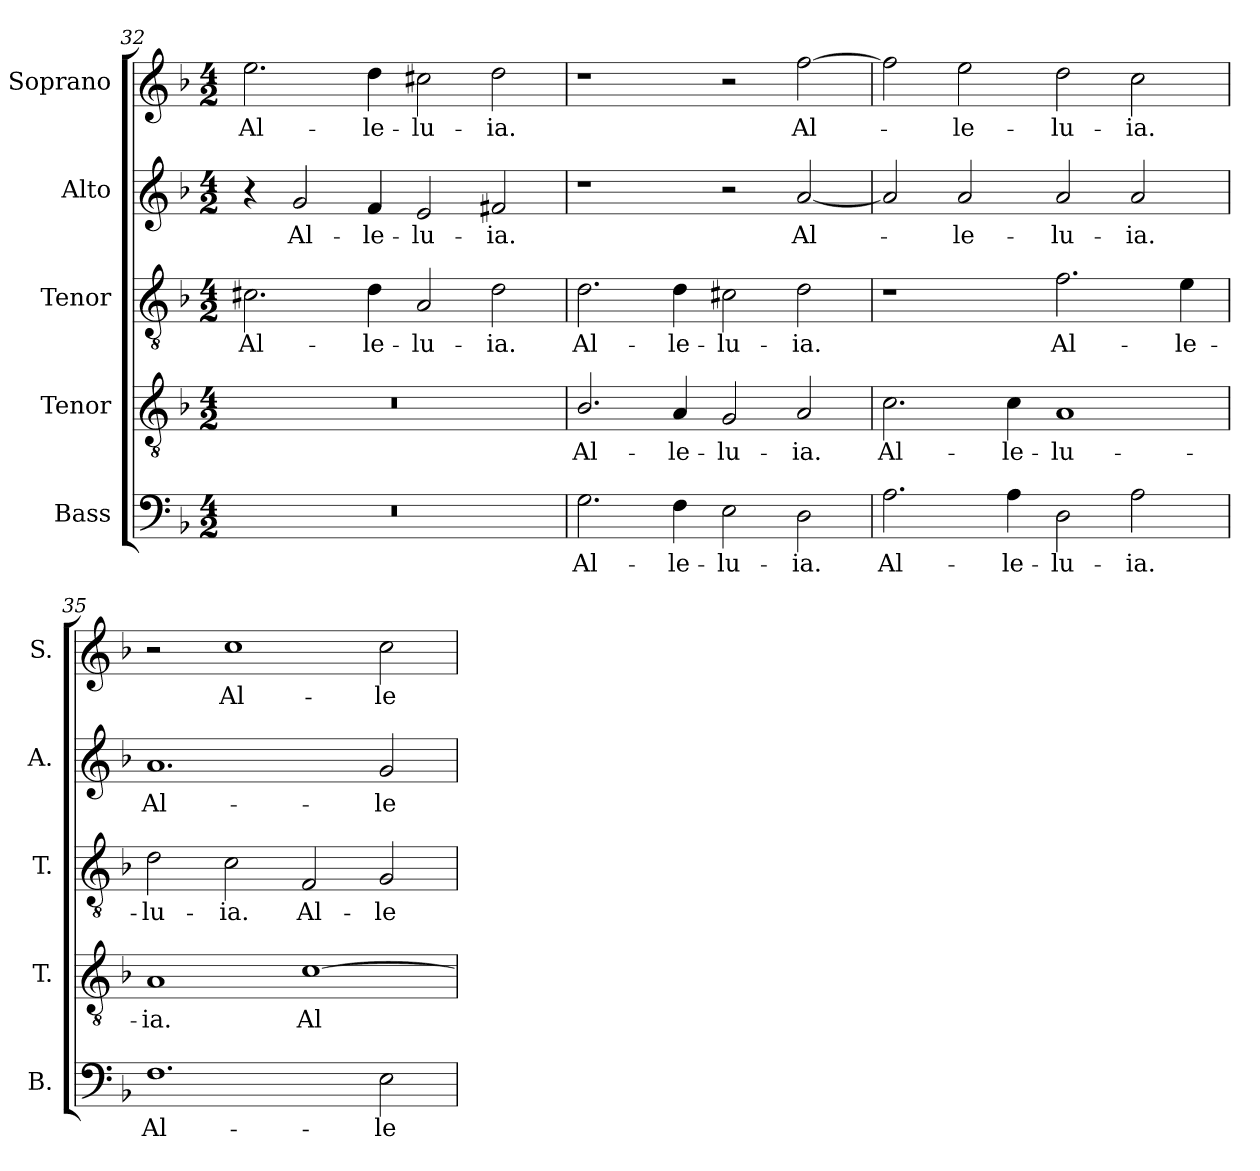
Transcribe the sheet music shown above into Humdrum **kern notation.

**kern	**text	**kern	**text	**kern	**text	**kern	**text	**kern	**text
*part5	*part5	*part4	*part4	*part3	*part3	*part2	*part2	*part1	*part1
*staff5	*staff5	*staff4	*staff4	*staff3	*staff3	*staff2	*staff2	*staff1	*staff1
*I"Bass	*	*I"Tenor	*	*I"Tenor	*	*I"Alto	*	*I"Soprano	*
*I'B.	*	*I'T.	*	*I'T.	*	*I'A.	*	*I'S.	*
*clefF4	*	*clefGv2	*	*clefGv2	*	*clefG2	*	*clefG2	*
*	*	*ITrd7c12	*	*ITrd7c12	*	*	*	*	*
*k[b-]	*	*k[b-]	*	*k[b-]	*	*k[b-]	*	*k[b-]	*
*F:	*	*F:	*	*F:	*	*F:	*	*F:	*
*M4/2	*	*M4/2	*	*M4/2	*	*M4/2	*	*M4/2	*
=32	=32	=32	=32	=32	=32	=32	=32	=32	=32
!LO:N:vis=1	!	!LO:N:vis=1	!	!	!	!	!	!	!
!	!	!	!	!	!LO:LY:b:color=#000000	!	!	!	!
!	!	!	!	!	!	!	!	!	!LO:LY:b:color=#000000
0r	.	0r	.	2.C#Xi\	Al-	4r	.	2.eei\	Al-
!	!	!	!	!	!	!	!LO:LY:b:color=#000000	!	!
.	.	.	.	.	.	2gi/	Al-	.	.
!	!	!	!	!	!LO:LY:b:color=#000000	!	!	!	!
!	!	!	!	!	!	!	!LO:LY:b:color=#000000	!	!
!	!	!	!	!	!	!	!	!	!LO:LY:b:color=#000000
.	.	.	.	4Di\	-le-	4fi/	-le-	4ddi\	-le-
!	!	!	!	!	!LO:LY:b:color=#000000	!	!	!	!
!	!	!	!	!	!	!	!LO:LY:b:color=#000000	!	!
!	!	!	!	!	!	!	!	!	!LO:LY:b:color=#000000
.	.	.	.	2AAi/	-lu-	2ei/	-lu-	2cc#Xi\	-lu-
!	!	!	!	!	!LO:LY:b:color=#000000	!	!	!	!
!	!	!	!	!	!	!	!LO:LY:b:color=#000000	!	!
!	!	!	!	!	!	!	!	!	!LO:LY:b:color=#000000
.	.	.	.	2Di\	-ia.	2f#Xi/	-ia.	2ddi\	-ia.
=33	=33	=33	=33	=33	=33	=33	=33	=33	=33
!	!LO:LY:b:color=#000000	!	!	!	!	!	!	!	!
!	!	!	!LO:LY:b:color=#000000	!	!	!	!	!	!
!	!	!	!	!	!LO:LY:b:color=#000000	!	!	!	!
2.Gi\	Al-	2.BB-i/	Al-	2.Di\	Al-	1r	.	1r	.
!	!LO:LY:b:color=#000000	!	!	!	!	!	!	!	!
!	!	!	!LO:LY:b:color=#000000	!	!	!	!	!	!
!	!	!	!	!	!LO:LY:b:color=#000000	!	!	!	!
4Fi\	-le-	4AAi/	-le-	4Di\	-le-	.	.	.	.
!	!LO:LY:b:color=#000000	!	!	!	!	!	!	!	!
!	!	!	!LO:LY:b:color=#000000	!	!	!	!	!	!
!	!	!	!	!	!LO:LY:b:color=#000000	!	!	!	!
2Ei\	-lu-	2GGi/	-lu-	2C#Xi\	-lu-	2r	.	2r	.
!	!LO:LY:b:color=#000000	!	!	!	!	!	!	!	!
!	!	!	!LO:LY:b:color=#000000	!	!	!	!	!	!
!	!	!	!	!	!LO:LY:b:color=#000000	!	!	!	!
!	!	!	!	!	!	!	!LO:LY:b:color=#000000	!	!
!	!	!	!	!	!	!	!	!	!LO:LY:b:color=#000000
2Di\	-ia.	2AAi/	-ia.	2Di\	-ia.	[2ai/	Al-	[2ffi\	Al-
!!LO:PB:g=z
=34	=34	=34	=34	=34	=34	=34	=34	=34	=34
!	!LO:LY:b:color=#000000	!	!	!	!	!	!	!	!
!	!	!	!LO:LY:b:color=#000000	!	!	!	!	!	!
2.Ai\	Al-	2.Ci\	Al-	1r	.	2ai/]	.	2ffi\]	.
!	!	!	!	!	!	!	!LO:LY:b:color=#000000	!	!
!	!	!	!	!	!	!	!	!	!LO:LY:b:color=#000000
.	.	.	.	.	.	2ai/	-le-	2eei\	-le-
!	!LO:LY:b:color=#000000	!	!	!	!	!	!	!	!
!	!	!	!LO:LY:b:color=#000000	!	!	!	!	!	!
4Ai\	-le-	4Ci\	-le-	.	.	.	.	.	.
!	!LO:LY:b:color=#000000	!	!	!	!	!	!	!	!
!	!	!	!LO:LY:b:color=#000000	!	!	!	!	!	!
!	!	!	!	!	!LO:LY:b:color=#000000	!	!	!	!
!	!	!	!	!	!	!	!LO:LY:b:color=#000000	!	!
!	!	!	!	!	!	!	!	!	!LO:LY:b:color=#000000
2Di\	-lu-	1AAi	-lu-	2.Fi\	Al-	2ai/	-lu-	2ddi\	-lu-
!	!LO:LY:b:color=#000000	!	!	!	!	!	!	!	!
!	!	!	!	!	!	!	!LO:LY:b:color=#000000	!	!
!	!	!	!	!	!	!	!	!	!LO:LY:b:color=#000000
2Ai\	-ia.	.	.	.	.	2ai/	-ia.	2cci\	-ia.
!	!	!	!	!	!LO:LY:b:color=#000000	!	!	!	!
.	.	.	.	4Ei\	-le-	.	.	.	.
=35	=35	=35	=35	=35	=35	=35	=35	=35	=35
!	!LO:LY:b:color=#000000	!	!	!	!	!	!	!	!
!	!	!	!LO:LY:b:color=#000000	!	!	!	!	!	!
!	!	!	!	!	!LO:LY:b:color=#000000	!	!	!	!
!	!	!	!	!	!	!	!LO:LY:b:color=#000000	!	!
1.Fi	Al-	1AAi	-ia.	2Di\	-lu-	1.ai	Al-	2r	.
!	!	!	!	!	!LO:LY:b:color=#000000	!	!	!	!
!	!	!	!	!	!	!	!	!	!LO:LY:b:color=#000000
.	.	.	.	2Ci\	-ia.	.	.	1cci	Al-
!	!	!	!LO:LY:b:color=#000000	!	!	!	!	!	!
!	!	!	!	!	!LO:LY:b:color=#000000	!	!	!	!
.	.	[1Ci	Al-	2FFi/	Al-	.	.	.	.
!	!LO:LY:b:color=#000000	!	!	!	!	!	!	!	!
!	!	!	!	!	!LO:LY:b:color=#000000	!	!	!	!
!	!	!	!	!	!	!	!LO:LY:b:color=#000000	!	!
!	!	!	!	!	!	!	!	!	!LO:LY:b:color=#000000
2Ei\	-le-	.	.	2GGi/	-le-	2gi/	-le-	2cci\	-le-
=	=	=	=	=	=	=	=	=	=
*-	*-	*-	*-	*-	*-	*-	*-	*-	*-
